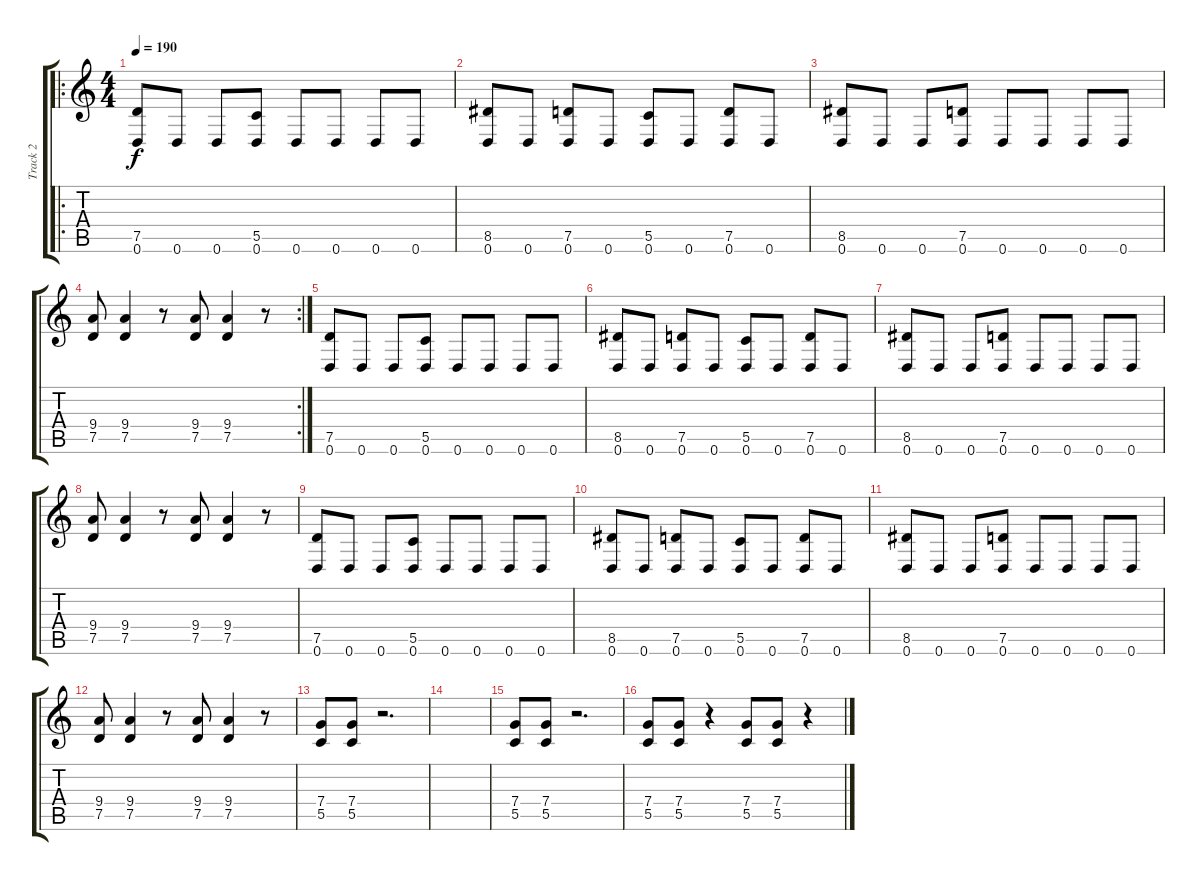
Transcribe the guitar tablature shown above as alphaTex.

\track ("Track 2" "Track 2") {instrument distortionguitar}
\staff {score tabs}
\tuning (D4 A3 F3 C3 G2 D2) {hide}
\ro
\ts (4 4)
\tempo 190
\clef g2
\ks c
(7.5 0.6).8{dy f} 0.6.8 0.6.8 (5.5 0.6).8 0.6.8 0.6.8 0.6.8 0.6.8 |
(8.5 0.6).8 0.6.8 (7.5 0.6).8 0.6.8 (5.5 0.6).8 0.6.8 (7.5 0.6).8 0.6.8 |
(8.5 0.6).8 0.6.8 0.6.8 (7.5 0.6).8 0.6.8 0.6.8 0.6.8 0.6.8 |
\rc 2
(9.4 7.5).8 (9.4 7.5).4 r.8 (9.4 7.5).8 (9.4 7.5).4 r.8 |
(7.5 0.6).8 0.6.8 0.6.8 (5.5 0.6).8 0.6.8 0.6.8 0.6.8 0.6.8 |
(8.5 0.6).8 0.6.8 (7.5 0.6).8 0.6.8 (5.5 0.6).8 0.6.8 (7.5 0.6).8 0.6.8 |
(8.5 0.6).8 0.6.8 0.6.8 (7.5 0.6).8 0.6.8 0.6.8 0.6.8 0.6.8 |
(9.4 7.5).8 (9.4 7.5).4 r.8 (9.4 7.5).8 (9.4 7.5).4 r.8 |
(7.5 0.6).8 0.6.8 0.6.8 (5.5 0.6).8 0.6.8 0.6.8 0.6.8 0.6.8 |
(8.5 0.6).8 0.6.8 (7.5 0.6).8 0.6.8 (5.5 0.6).8 0.6.8 (7.5 0.6).8 0.6.8 |
(8.5 0.6).8 0.6.8 0.6.8 (7.5 0.6).8 0.6.8 0.6.8 0.6.8 0.6.8 |
(9.4 7.5).8 (9.4 7.5).4 r.8 (9.4 7.5).8 (9.4 7.5).4 r.8 |
(7.4 5.5).8 (7.4 5.5).8 r.2{d} |
|
(7.4 5.5).8 (7.4 5.5).8 r.2{d} |
(7.4 5.5).8 (7.4 5.5).8 r.4 (7.4 5.5).8 (7.4 5.5).8 r.4
